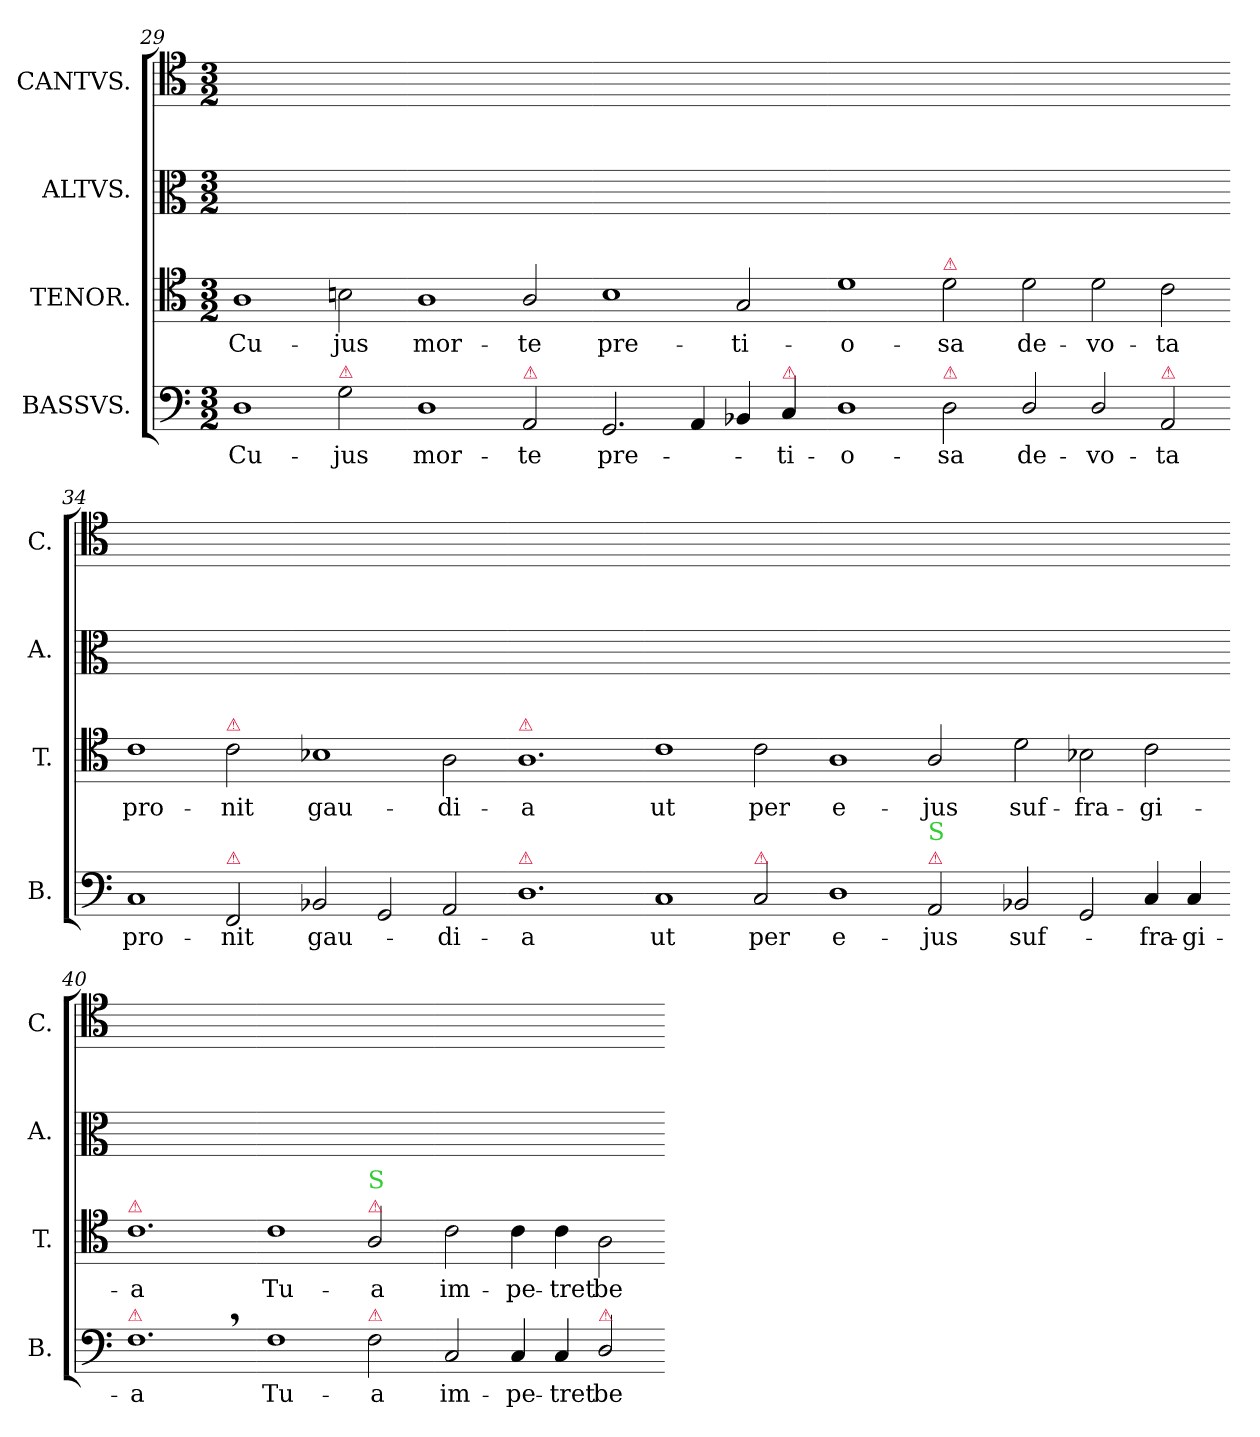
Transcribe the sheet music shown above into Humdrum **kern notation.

**kern	**text	**kern	**text	**kern	**kern
*part4	*part4	*part3	*part3	*part2	*part1
*staff4	*staff4	*staff3	*staff3	*staff2	*staff1
*I"BASSVS.	*	*I"TENOR.	*	*I"ALTVS.	*I"CANTVS.
*I'B.	*	*I'T.	*	*I'A.	*I'C.
*clefF4	*	*clefC4	*	*clefC3	*clefC4
*k[]	*	*k[]	*	*k[]	*k[]
*M3/2	*	*M3/2	*	*M3/2	*M3/2
=29	=29	=29	=29	=29	=29
1D\	Cu-	1A\	Cu-	1.ryy	1.ryy
!LO:TX:a:color=crimson:t=⚠	!	!	!	!	!
2G\	-jus	2Bn\	-jus	.	.
=30-	=30-	=30-	=30-	=30-	=30-
1D\	mor-	1A\	mor-	1.ryy	1.ryy
!LO:TX:a:color=crimson:t=⚠	!	!	!	!	!
2AA/	-te	2A/	-te	.	.
=31-	=31-	=31-	=31-	=31-	=31-
2.GG/	pre-	1B\	pre-	1.ryy	1.ryy
4AA/	.	.	.	.	.
4BB-X/	.	2G/	-ti-	.	.
!LO:TX:a:color=crimson:t=⚠	!	!	!	!	!
4C/	-ti-	.	.	.	.
=32-	=32-	=32-	=32-	=32-	=32-
1D\	-o-	1d\	-o-	1.ryy	1.ryy
!	!	!LO:TX:a:color=crimson:t=⚠	!	!	!
!LO:TX:a:color=crimson:t=⚠	!	!	!	!	!
2D\	-sa	2d\	-sa	.	.
=33-	=33-	=33-	=33-	=33-	=33-
2D/	de-	2d\	de-	1.ryy	1.ryy
2D/	-vo-	2d\	-vo-	.	.
!LO:TX:a:color=crimson:t=⚠	!	!	!	!	!
2AA/	-ta	2c\	-ta	.	.
=34-	=34-	=34-	=34-	=34-	=34-
1C/	pro-	1c\	pro-	1.ryy	1.ryy
!	!	!LO:TX:a:color=crimson:t=⚠	!	!	!
!LO:TX:a:color=crimson:t=⚠	!	!	!	!	!
2FF/	-nit	2c\	-nit	.	.
=35-	=35-	=35-	=35-	=35-	=35-
2BB-X/	gau-	1B-X\	gau-	1.ryy	1.ryy
2GG/	.	.	.	.	.
2AA/	-di-	2A\	-di-	.	.
=36-	=36-	=36-	=36-	=36-	=36-
!	!	!LO:TX:a:color=crimson:t=⚠	!	!	!
!LO:TX:a:color=crimson:t=⚠	!	!	!	!	!
1.D\	-a	1.A\	-a	1.ryy	1.ryy
=37-	=37-	=37-	=37-	=37-	=37-
1C/	ut	1c\	ut	1.ryy	1.ryy
!LO:TX:a:color=crimson:t=⚠	!	!	!	!	!
2C/	per	2c\	per	.	.
=38-	=38-	=38-	=38-	=38-	=38-
1D\	e-	1A\	e-	1.ryy	1.ryy
!LO:TX:a:color=crimson:t=⚠	!	!	!	!	!
!LO:TX:a:color=limegreen:t=S	!	!	!	!	!
2AA/	-jus	2A/	-jus	.	.
=39-	=39-	=39-	=39-	=39-	=39-
2BB-X/	suf-	2d\	suf-	1.ryy	1.ryy
2GG/	.	2B-X\	-fra-	.	.
4C/	-fra-	2c\	-gi-	.	.
4C/	-gi-	.	.	.	.
=40-	=40-	=40-	=40-	=40-	=40-
!	!	!LO:TX:a:color=crimson:t=⚠	!	!	!
!LO:TX:a:color=crimson:t=⚠	!	!	!	!	!
1.F,\	-a	1.c\	-a	1.ryy	1.ryy
=41-	=41-	=41-	=41-	=41-	=41-
1F\	Tu-	1c\	Tu-	1.ryy	1.ryy
!	!	!LO:TX:a:color=crimson:t=⚠	!	!	!
!	!	!LO:TX:a:color=limegreen:t=S	!	!	!
!LO:TX:a:color=crimson:t=⚠	!	!	!	!	!
2F\	-a	2A/	-a	.	.
=42-	=42-	=42-	=42-	=42-	=42-
2C/	im-	2c\	im-	1.ryy	1.ryy
4C/	-pe-	4c\	-pe-	.	.
4C/	-tret	4c\	-tret	.	.
!LO:TX:a:color=crimson:t=⚠	!	!	!	!	!
2D/	be-	2A\	be-	.	.
=-	=-	=-	=-	=-	=-
*-	*-	*-	*-	*-	*-
